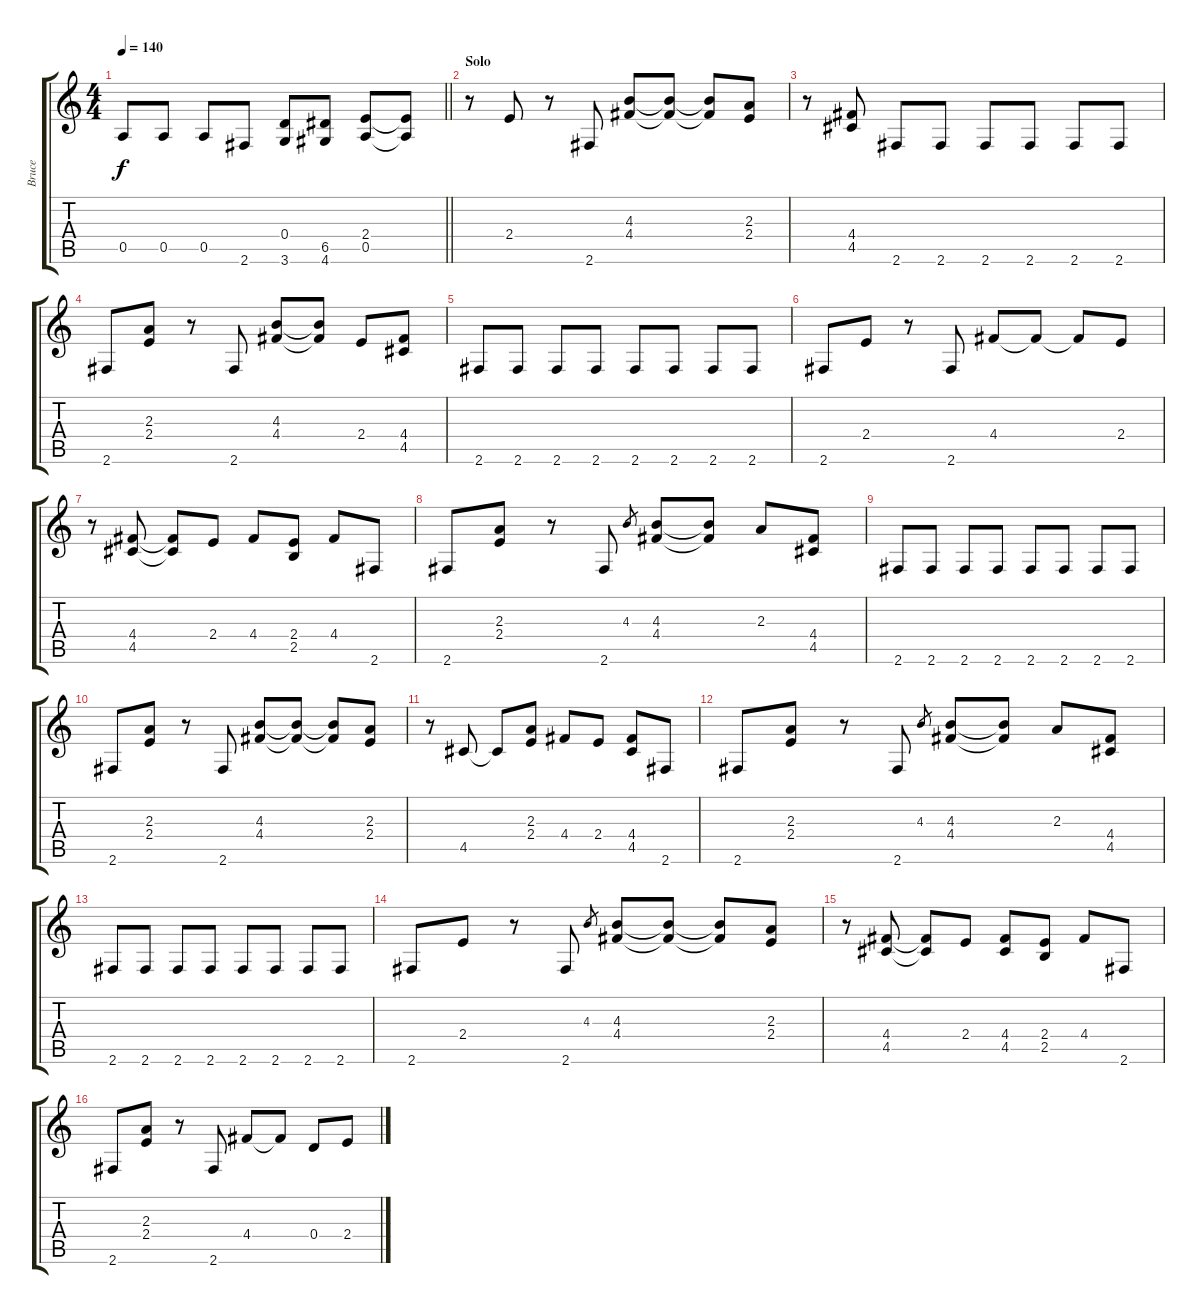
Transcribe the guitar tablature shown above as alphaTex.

\track ("Bruce" "Bruce") {instrument electricguitarjazz}
\staff {score tabs}
\tuning (E4 B3 G3 D3 A2 E2) {hide}
\ts (4 4)
\tempo 140
\clef g2
\barLineRight lightlight
\ks c
0.5.8{dy f} 0.5.8 0.5.8 2.6.8 (0.4 3.6).8 (6.5 4.6).8 (2.4 0.5).8 (2.4{t} 0.5{t}).8 |
\section ("" "Solo")
r.8 2.4.8 r.8 2.6.8 (4.3 4.4).8 (4.3{t} 4.4{t}).8 (4.3{t} 4.4{t}).8 (2.3 2.4).8 |
r.8 (4.4 4.5).8 2.6.8 2.6.8 2.6.8 2.6.8 2.6.8 2.6.8 |
2.6.8 (2.3 2.4).8 r.8 2.6.8 (4.3 4.4).8 (4.3{t} 4.4{t}).8 2.4.8 (4.4 4.5).8 |
2.6.8 2.6.8 2.6.8 2.6.8 2.6.8 2.6.8 2.6.8 2.6.8 |
2.6.8 2.4.8 r.8 2.6.8 4.4.8 4.4{t}.8 4.4{t}.8 2.4.8 |
r.8 (4.4 4.5).8 (4.4{t} 4.5{t}).8 2.4.8 4.4.8 (2.4 2.5).8 4.4.8 2.6.8 |
2.6.8 (2.3 2.4).8 r.8 2.6.8 4.3.8{gr} (4.3 4.4).8 (4.3{t} 4.4{t}).8 2.3.8 (4.4 4.5).8 |
2.6.8 2.6.8 2.6.8 2.6.8 2.6.8 2.6.8 2.6.8 2.6.8 |
2.6.8 (2.3 2.4).8 r.8 2.6.8 (4.3 4.4).8 (4.3{t} 4.4{t}).8 (4.3{t} 4.4{t}).8 (2.3 2.4).8 |
r.8 4.5.8 4.5{t}.8 (2.3 2.4).8 4.4.8 2.4.8 (4.4 4.5).8 2.6.8 |
2.6.8 (2.3 2.4).8 r.8 2.6.8 4.3.8{gr} (4.3 4.4).8 (4.3{t} 4.4{t}).8 2.3.8 (4.4 4.5).8 |
2.6.8 2.6.8 2.6.8 2.6.8 2.6.8 2.6.8 2.6.8 2.6.8 |
2.6.8 2.4.8 r.8 2.6.8 4.3.8{gr} (4.3 4.4).8 (4.3{t} 4.4{t}).8 (4.3{t} 4.4{t}).8 (2.3 2.4).8 |
r.8 (4.4 4.5).8 (4.4{t} 4.5{t}).8 2.4.8 (4.4 4.5).8 (2.4 2.5).8 4.4.8 2.6.8 |
2.6.8 (2.3 2.4).8 r.8 2.6.8 4.4.8 4.4{t}.8 0.4.8 2.4.8
